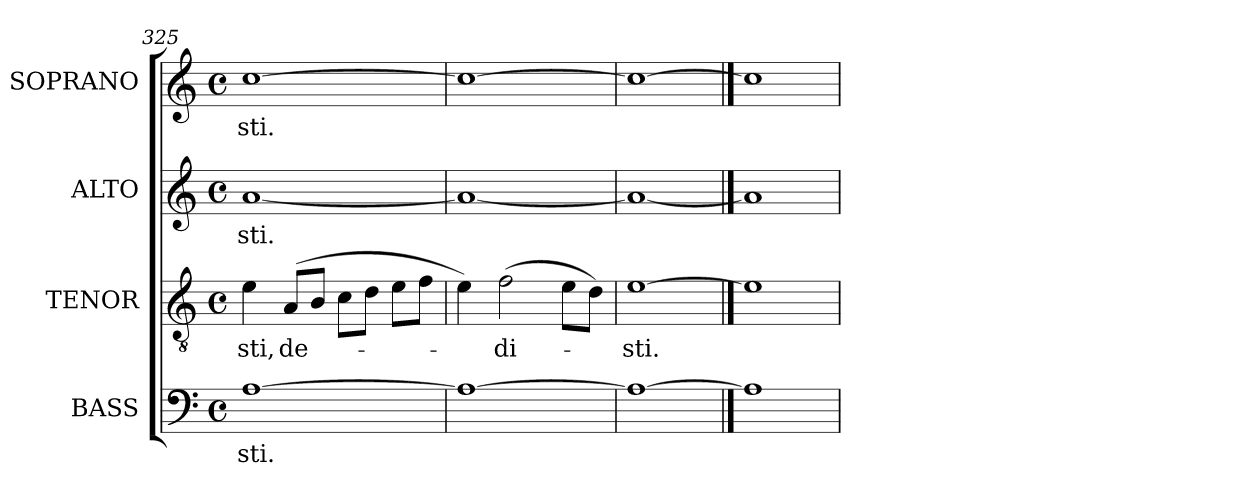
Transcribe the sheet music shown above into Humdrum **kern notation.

**kern	**text	**kern	**text	**kern	**text	**kern	**text
*part4	*part4	*part3	*part3	*part2	*part2	*part1	*part1
*staff4	*staff4	*staff3	*staff3	*staff2	*staff2	*staff1	*staff1
*I"BASS	*	*I"TENOR	*	*I"ALTO	*	*I"SOPRANO	*
*I'B.	*	*I'T.	*	*I'A.	*	*I'S.	*
*clefF4	*	*clefGv2	*	*clefG2	*	*clefG2	*
*	*	*ITrd7c12	*	*	*	*	*
*k[]	*	*k[]	*	*k[]	*	*k[]	*
*C:	*	*C:	*	*C:	*	*C:	*
*M4/4	*	*M4/4	*	*M4/4	*	*M4/4	*
*met(c)	*	*met(c)	*	*met(c)	*	*met(c)	*
=325	=325	=325	=325	=325	=325	=325	=325
!	!LO:LY:b	!	!LO:LY:b	!	!LO:LY:b	!	!LO:LY:b
[1A	-sti.	4E\	-sti,	[1a	-sti.	[1cc	-sti.
!	!	!	!LO:LY:b	!	!	!	!
.	.	(>8AA/L	de-	.	.	.	.
.	.	8BB/J	.	.	.	.	.
.	.	8C\L	.	.	.	.	.
.	.	8D\J	.	.	.	.	.
.	.	8E\L	.	.	.	.	.
.	.	8F\J	.	.	.	.	.
=326	=326	=326	=326	=326	=326	=326	=326
1A_	.	4E\)	.	1a_	.	1cc_	.
!	!	!	!LO:LY:b	!	!	!	!
.	.	(>2F\	-di-	.	.	.	.
.	.	8E\L	.	.	.	.	.
.	.	8D\J)	.	.	.	.	.
=327	=327	=327	=327	=327	=327	=327	=327
!	!	!	!LO:LY:b	!	!	!	!
1A_	.	[1E	-sti.	1a_	.	1cc_	.
==328	==328	==328	==328	==328	==328	==328	==328
1A]	.	1E]	.	1a]	.	1cc]	.
=	=	=	=	=	=	=	=
*-	*-	*-	*-	*-	*-	*-	*-
